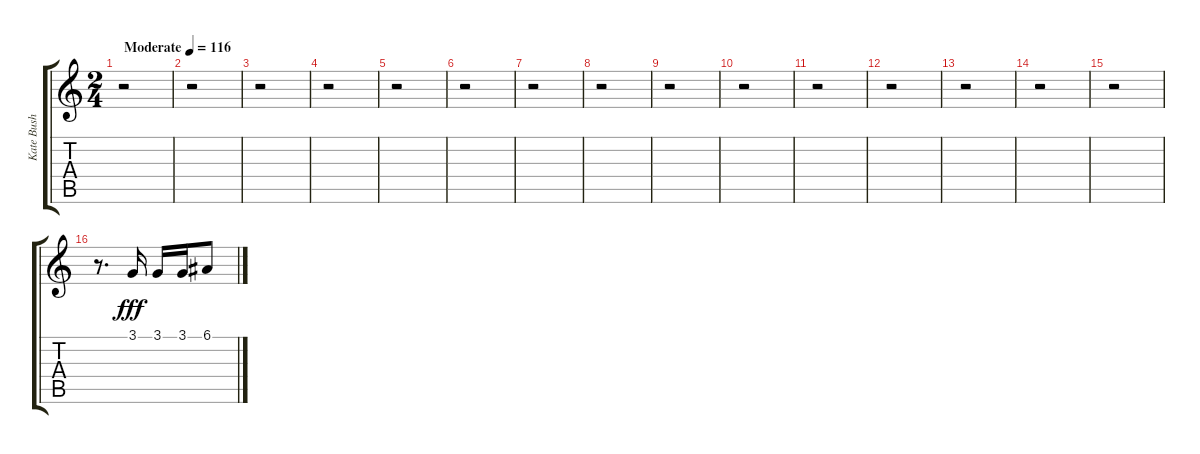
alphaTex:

\track ("Kate Bush" "Kate Bush") {instrument fx5brightness}
\staff {score tabs}
\tuning (E4 B3 G3 D3 A2 E2) {hide}
\ts (2 4)
\tempo (116 "Moderate")
\clef g2
\ks c
r.2{dy fff instrument fx5brightness} |
r.2 |
r.2 |
r.2 |
r.2 |
r.2 |
r.2 |
r.2 |
r.2 |
r.2 |
r.2 |
r.2 |
r.2 |
r.2 |
r.2 |
r.8{d} 3.1.16 3.1.16 3.1.16 6.1.8
